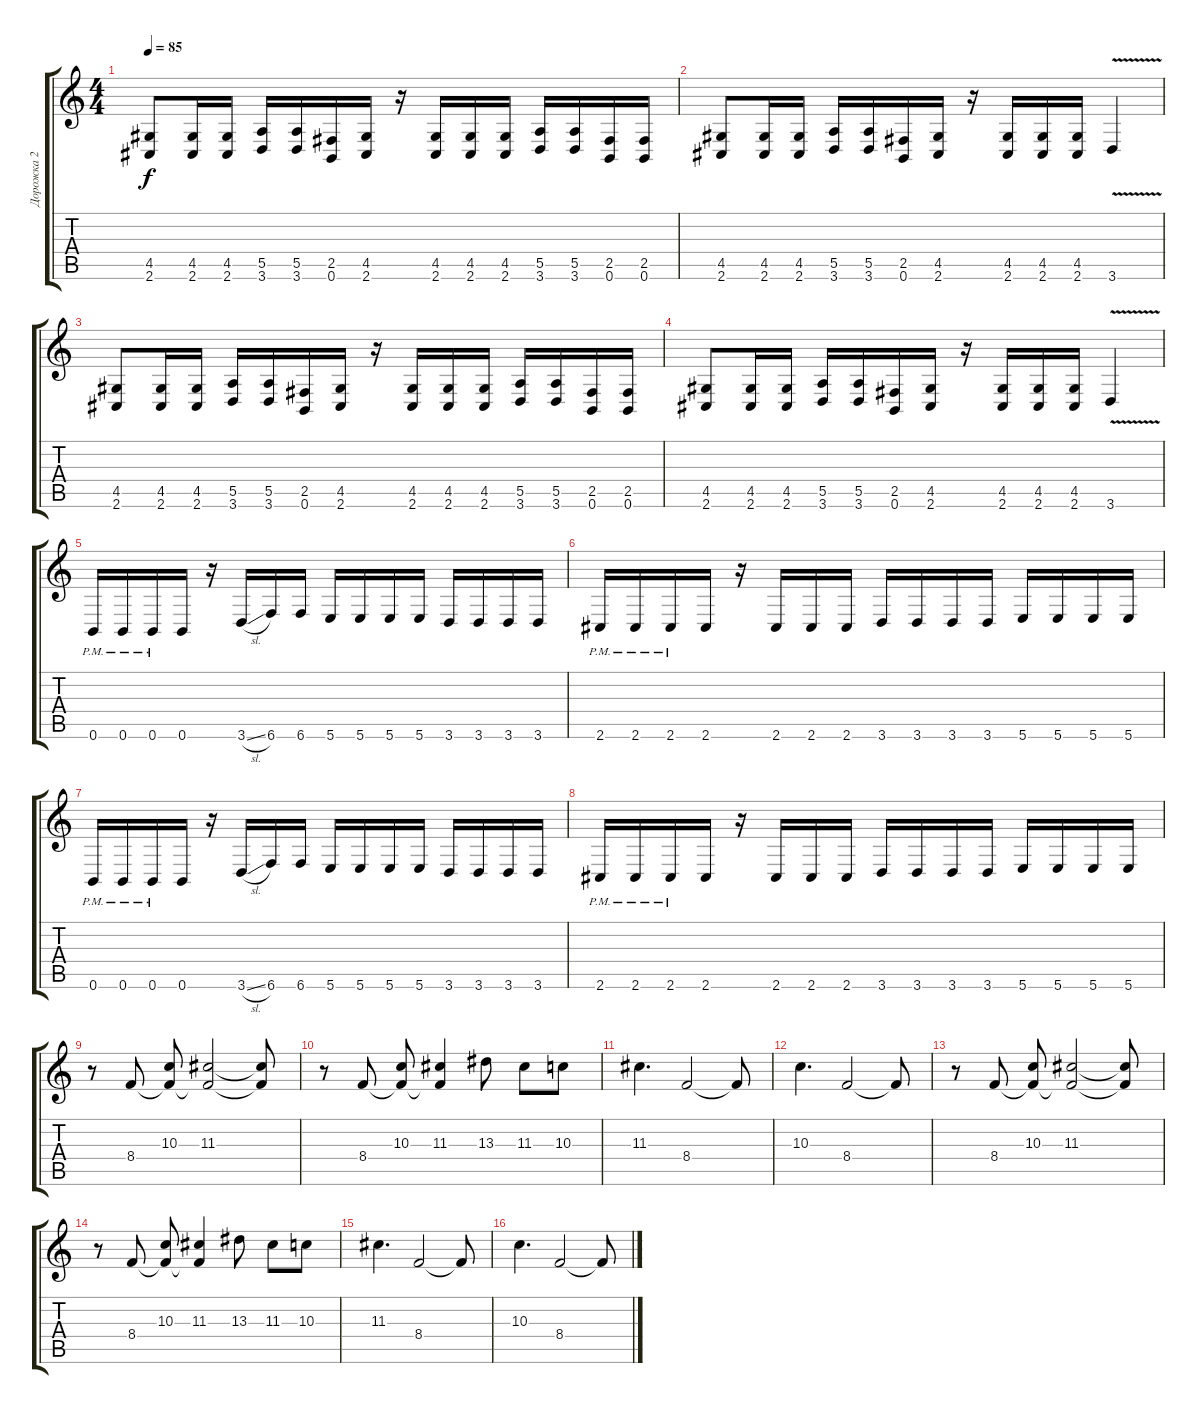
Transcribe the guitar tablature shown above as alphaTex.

\track ("Дорожка 2" "Дорожка 2") {instrument overdrivenguitar}
\staff {score tabs}
\tuning (B3 Gb3 D3 A2 E2 B1) {hide}
\ts (4 4)
\tempo 85
\clef g2
\ks c
(4.5 2.6).8{dy f} (4.5 2.6).16 (4.5 2.6).16 (5.5 3.6).16 (5.5 3.6).16 (2.5 0.6).16 (4.5 2.6).16 r.16 (4.5 2.6).16 (4.5 2.6).16 (4.5 2.6).16 (5.5 3.6).16 (5.5 3.6).16 (2.5 0.6).16 (2.5 0.6).16 |
(4.5 2.6).8 (4.5 2.6).16 (4.5 2.6).16 (5.5 3.6).16 (5.5 3.6).16 (2.5 0.6).16 (4.5 2.6).16 r.16 (4.5 2.6).16 (4.5 2.6).16 (4.5 2.6).16 3.6{v}.4 |
(4.5 2.6).8 (4.5 2.6).16 (4.5 2.6).16 (5.5 3.6).16 (5.5 3.6).16 (2.5 0.6).16 (4.5 2.6).16 r.16 (4.5 2.6).16 (4.5 2.6).16 (4.5 2.6).16 (5.5 3.6).16 (5.5 3.6).16 (2.5 0.6).16 (2.5 0.6).16 |
(4.5 2.6).8 (4.5 2.6).16 (4.5 2.6).16 (5.5 3.6).16 (5.5 3.6).16 (2.5 0.6).16 (4.5 2.6).16 r.16 (4.5 2.6).16 (4.5 2.6).16 (4.5 2.6).16 3.6{v}.4 |
0.6{pm}.16 0.6{pm}.16 0.6{pm}.16 0.6.16 r.16 3.6{sl}.16 6.6.16 6.6.16 5.6.16 5.6.16 5.6.16 5.6.16 3.6.16 3.6.16 3.6.16 3.6.16 |
2.6{pm}.16 2.6{pm}.16 2.6{pm}.16 2.6.16 r.16 2.6.16 2.6.16 2.6.16 3.6.16 3.6.16 3.6.16 3.6.16 5.6.16 5.6.16 5.6.16 5.6.16 |
0.6{pm}.16 0.6{pm}.16 0.6{pm}.16 0.6.16 r.16 3.6{sl}.16 6.6.16 6.6.16 5.6.16 5.6.16 5.6.16 5.6.16 3.6.16 3.6.16 3.6.16 3.6.16 |
2.6{pm}.16 2.6{pm}.16 2.6{pm}.16 2.6.16 r.16 2.6.16 2.6.16 2.6.16 3.6.16 3.6.16 3.6.16 3.6.16 5.6.16 5.6.16 5.6.16 5.6.16 |
r.8 8.4.8 (10.3 8.4{t}).8 (11.3 8.4{t}).2 (11.3{t} 8.4{t}).8 |
r.8 8.4.8 (10.3 8.4{t}).8 (11.3 8.4{t}).4 13.3.8 11.3.8 10.3.8 |
11.3.4{d} 8.4.2 8.4{t}.8 |
10.3.4{d} 8.4.2 8.4{t}.8 |
r.8 8.4.8 (10.3 8.4{t}).8 (11.3 8.4{t}).2 (11.3{t} 8.4{t}).8 |
r.8 8.4.8 (10.3 8.4{t}).8 (11.3 8.4{t}).4 13.3.8 11.3.8 10.3.8 |
11.3.4{d} 8.4.2 8.4{t}.8 |
10.3.4{d} 8.4.2 8.4{t}.8
